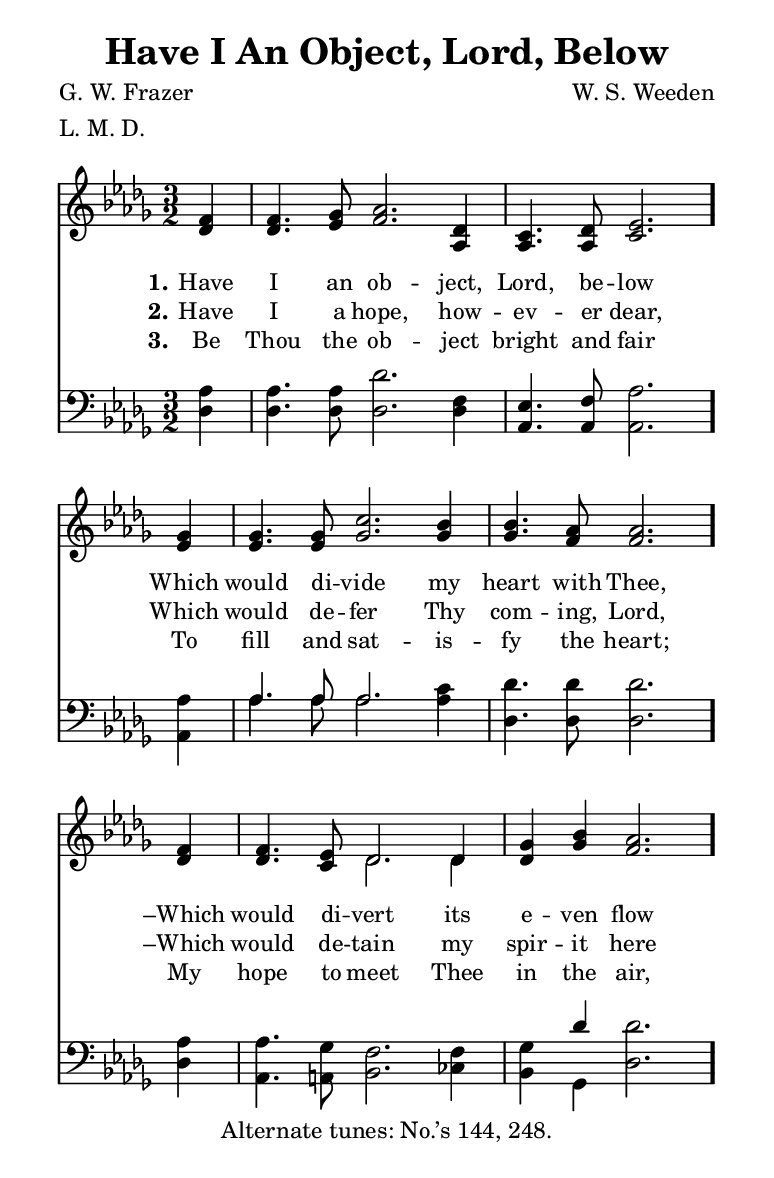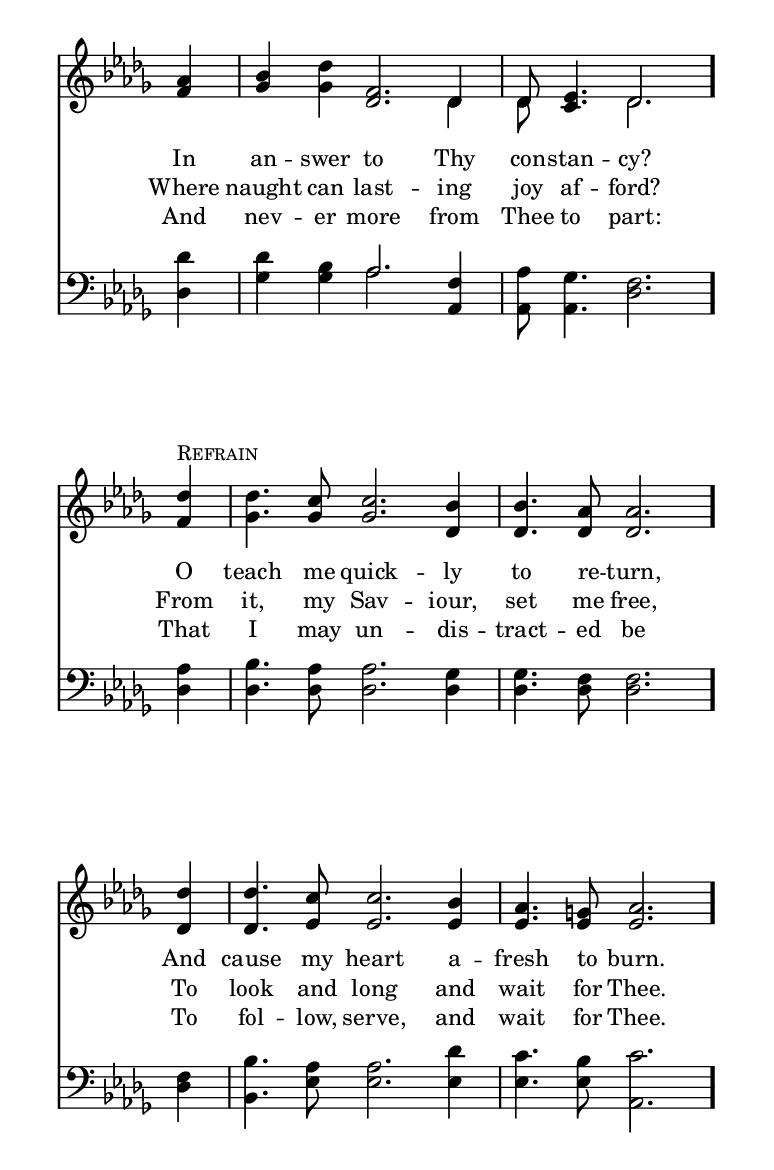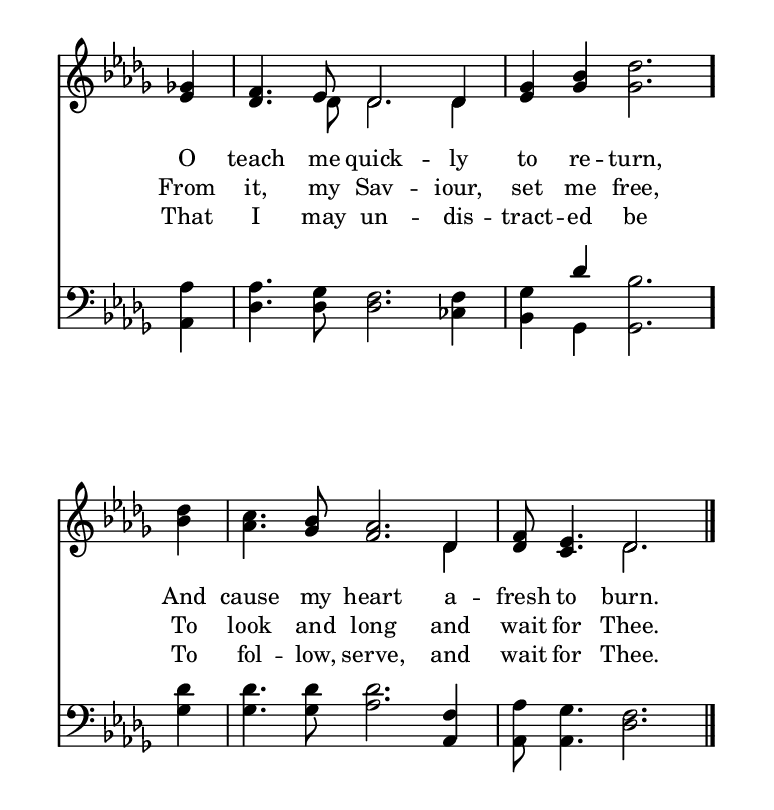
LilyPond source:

\include "common/global.ily"
\paper {
  \include "common/paper.ily"
  ragged-last-bottom = ##t
  systems-per-page = #(cond (is-eogsized 4) (#t #f))
  system-count = #(cond (is-eogsized 6) (#t #f))
  page-count = ##f
  oddFooterMarkup = \markup { \fill-line { \on-the-fly \first-page "Alternate tunes: No.’s 144, 248." } }
}

\header{
  hymnnumber = "164"
  title = "Have I An Object, Lord, Below"
  tunename = "Mother’s Prayer"
  meter = "L. M. D."
  poet = "G. W. Frazer"
  composer = "W. S. Weeden"
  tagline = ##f
}

patternAA = { c4 | c4. c8 c2. c4 | c4. c8 c2. }
patternAB = { c4 | c4. c8 c2. c4 | c4  c4 c2. }
patternAC = { c4 | c4. c8 c2. c4 | c8 c4. c2. }

patternBA = { c4 | c4  c4 c2. c4 | c8 c4. c2. }

global = {
  \include "common/overrides.ily"
  \override Staff.TimeSignature.style = #'numbered
  \time 3/2
  \override Score.MetronomeMark.transparent = ##t % hide all fermata changes too
  \tempo 2=70
  \key des \major
  \partial 4
  \autoBeamOff
}

notesSoprano = {
\global
\relative c' {

  \changePitch \patternAA { f | f ges aes des, | c des ees }
  \changePitch \patternAA { ges | ges ges c bes | bes aes aes }
  \changePitch \patternAB { f | f ees des des | ges bes aes }
  \changePitch \patternBA { aes | bes des f, des | des ees des } \eogbreak

  << s^\markup { \small \caps "Refrain" }
  \changePitch \patternAA { des' | des c c bes | bes aes aes } >>
  \changePitch \patternAA { des | des c c bes | aes g aes }
  \changePitch \patternAB { ges | f ees des des | ges bes des }
  \changePitch \patternAC { des | c bes aes des, | f ees des }

  \bar "|."

}
}

notesAlto = {
\global
\relative e' {

  \changePitch \patternAA { des | des ees f aes, | aes aes c }
  \changePitch \patternAA { ees | ees ees ges ges | ges f f }
  \changePitch \patternAB { des | des c des des | des ges f }
  \changePitch \patternBA { f | ges ges des des | des c des }

  \changePitch \patternAA { f | ges ges ges des | des des des }
  \changePitch \patternAA { des | des ees ees ees | ees ees ees }
  \changePitch \patternAB { ees | des des des des | ees ges ges }
  \changePitch \patternAC { bes | aes ges f des | des c des }

}
}

notesTenor = {
\global
\relative a {

  \changePitch \patternAA { aes | aes aes des f, | ees f aes }
  \changePitch \patternAA { aes | aes aes aes c | des des des }
  \changePitch \patternAB { aes | aes ges f f | ges des' des }
  \changePitch \patternBA { des | des bes aes f | aes ges f }

  \changePitch \patternAA { aes | bes aes aes ges | ges f f }
  \changePitch \patternAA { f | bes aes aes des | c bes c }
  \changePitch \patternAB { aes | aes ges f f | ges des' bes }
  \changePitch \patternAC { des | des des des f, | aes ges f }

}
}

notesBass = {
\global
\relative f {

  \changePitch \patternAA { des | des des des des | aes aes aes }
  \changePitch \patternAA { aes | aes' aes aes aes | des, des des }
  \changePitch \patternAB { des | aes a bes ces | bes ges des' }
  \changePitch \patternBA { des | ges ges aes aes, | aes aes des }

  \changePitch \patternAA { des | des des des des | des des des }
  \changePitch \patternAA { des | bes ees ees ees | ees ees aes, }
  \changePitch \patternAB { aes | des des des ces | bes ges ges }
  \changePitch \patternAC { ges' | ges ges aes aes, | aes aes des }

}
}

wordsA = \lyricmode {
\set stanza = "1."

Have I an ob -- ject, Lord, be -- low \bar "."
Which would di -- vide my heart with Thee, \bar "."
–Which would di -- vert its e -- ven flow \bar "."
In an -- swer to Thy con -- stan -- cy? \bar "."
O teach me quick -- ly to re -- turn, \bar "."
And cause my heart a -- fresh to burn. \bar "."
%{HIDE>%} O teach me quick -- ly to re -- turn, \bar "."
And cause my heart a -- fresh to burn. %{<HIDE%} \bar "."

}

wordsB = \lyricmode {
\set stanza = "2."

Have I a hope, how -- ev -- er dear,
Which would de -- fer Thy com -- ing, Lord,
–Which would de -- tain my spir -- it here
Where naught can last -- ing joy af -- ford?
From it, my Sav -- iour, set me free,
To look and long and wait for Thee.
%{HIDE>%} From it, my Sav -- iour, set me free,
To look and long and wait for Thee. %{<HIDE%}

}

wordsC = \lyricmode {
\set stanza = "3."

Be Thou the ob -- ject bright and fair
To fill and sat -- is -- fy the heart;
My hope to meet Thee in the air,
And nev -- er more from Thee to part:
That I may un -- dis -- tract -- ed be
To fol -- low, serve, and wait for Thee.
%{HIDE>%} That I may un -- dis -- tract -- ed be
To fol -- low, serve, and wait for Thee. %{<HIDE%}

}

\score {
  \context ChoirStaff <<
    \context Staff = upper <<
      \set Staff.autoBeaming = ##f
      \set ChoirStaff.systemStartDelimiter = #'SystemStartBar
      \set ChoirStaff.printPartCombineTexts = ##f
      \partcombine #'(2 . 9) \notesSoprano \notesAlto
      \context NullVoice = sopranos { \voiceOne << \notesSoprano >> }
      \context NullVoice = altos { \voiceTwo << \notesAlto >> }
      \context Lyrics = one   \lyricsto sopranos \wordsA
      \context Lyrics = two   \lyricsto sopranos \wordsB
      \context Lyrics = three \lyricsto sopranos \wordsC
    >>
    \context Staff = men <<
      \set Staff.autoBeaming = ##f
      \clef bass
      \set ChoirStaff.printPartCombineTexts = ##f
      \partcombine #'(2 . 9) \notesTenor \notesBass
      \context NullVoice = tenors { \voiceOne << \notesTenor >> }
      \context NullVoice = basses { \voiceTwo << \notesBass >> }
    >>
  >>
  \layout {
    \include "common/layout.ily"
  }
  \midi{
    \include "common/midi.ily"
  }
}

\version "2.19.49"  % necessary for upgrading to future LilyPond versions.

% vi:set et ts=2 sw=2 ai nocindent syntax=lilypond:
